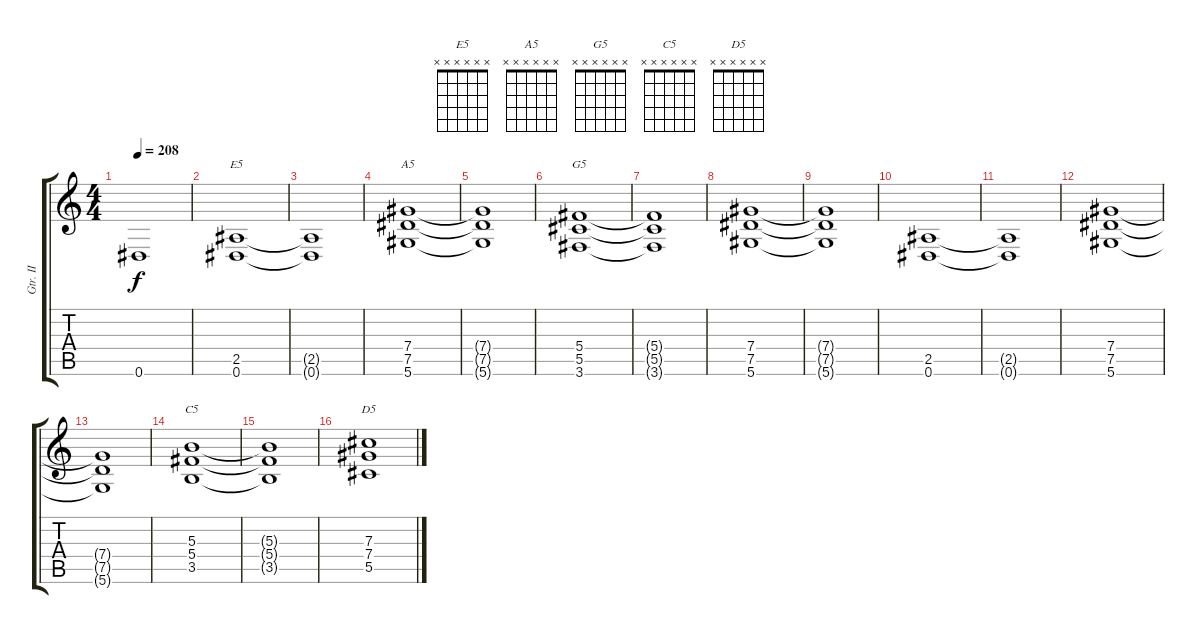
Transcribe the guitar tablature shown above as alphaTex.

\track ("Gtr. II" "Gtr. II") {instrument distortionguitar}
\staff {score tabs}
\tuning (Eb4 Bb3 Gb3 Db3 Ab2 Eb2) {hide}
\chord ("E5" x x x x x x) {firstfret 0}
\chord ("A5" x x x x x x) {firstfret 0}
\chord ("G5" x x x x x x) {firstfret 0}
\chord ("C5" x x x x x x) {firstfret 0}
\chord ("D5" x x x x x x) {firstfret 0}
\ts (4 4)
\tempo 208
\clef g2
\ks c
0.6{t}.1{dy f} |
(2.5 0.6).1{ch "E5"} |
(2.5{t} 0.6{t}).1 |
(7.4 7.5 5.6).1{ch "A5"} |
(7.4{t} 7.5{t} 5.6{t}).1 |
(5.4 5.5 3.6).1{ch "G5"} |
(5.4{t} 5.5{t} 3.6{t}).1 |
(7.4 7.5 5.6).1 |
(7.4{t} 7.5{t} 5.6{t}).1 |
(2.5 0.6).1 |
(2.5{t} 0.6{t}).1 |
(7.4 7.5 5.6).1 |
(7.4{t} 7.5{t} 5.6{t}).1 |
(5.3 5.4 3.5).1{ch "C5"} |
(5.3{t} 5.4{t} 3.5{t}).1 |
(7.3 7.4 5.5).1{ch "D5"}
